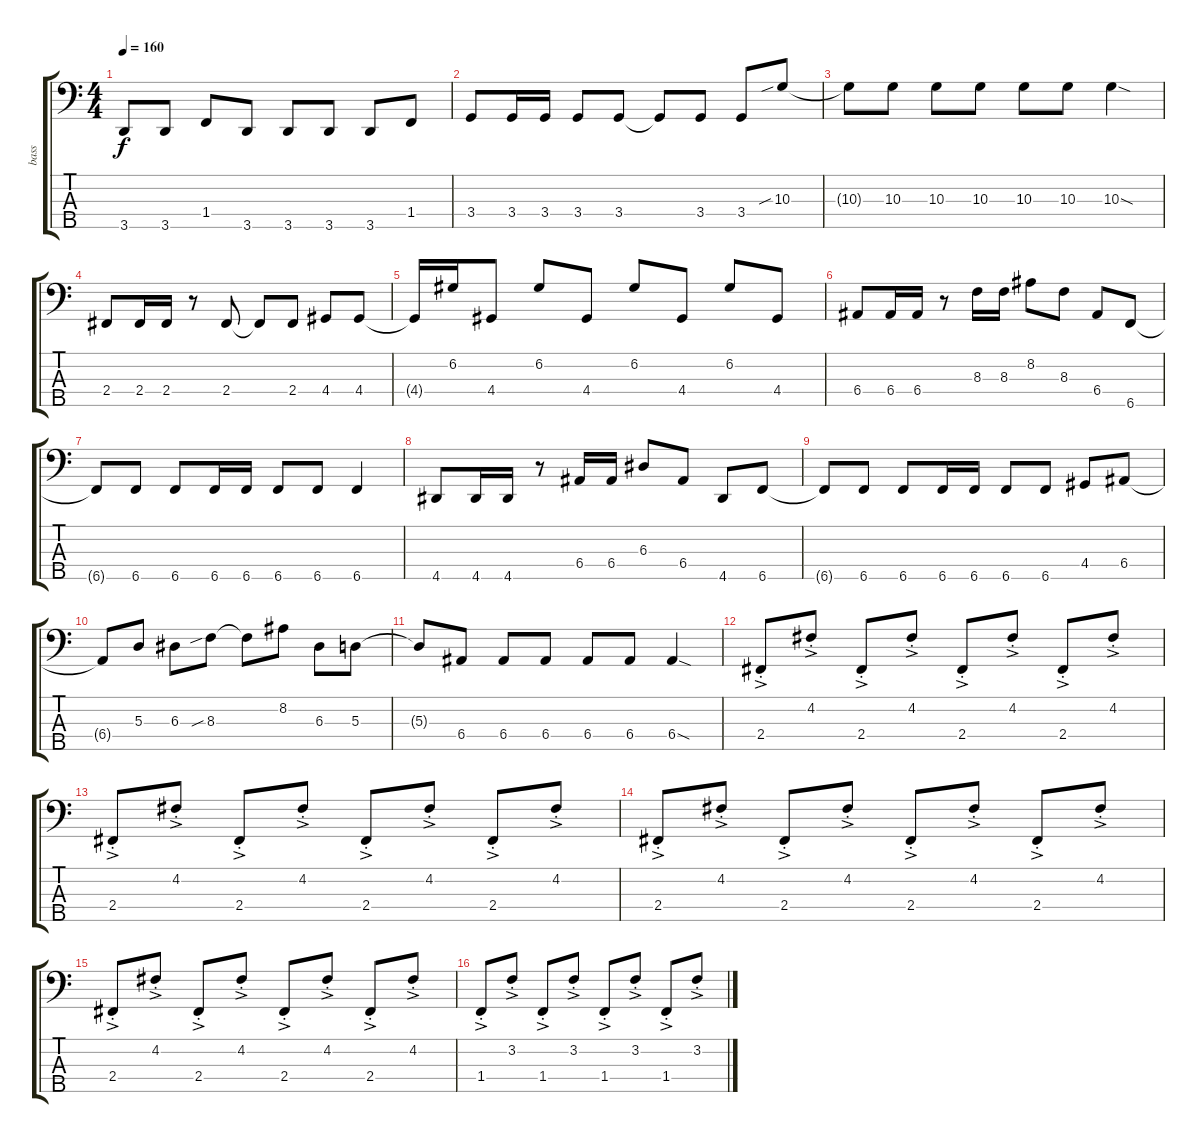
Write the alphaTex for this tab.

\track ("bass" "bass") {instrument electricbassfinger}
\staff {score tabs}
\tuning (G2 D2 A1 E1 B0) {hide}
\ts (4 4)
\tempo 160
\clef f4
\ks c
3.5{t}.8{dy f} 3.5.8 1.4.8 3.5.8 3.5.8 3.5.8 3.5.8 1.4.8 |
3.4.8 3.4.16 3.4.16 3.4.8 3.4.8 3.4{t}.8 3.4.8 3.4.8 10.3{sib}.8 |
10.3{t}.8 10.3.8 10.3.8 10.3.8 10.3.8 10.3.8 10.3{sod}.4 |
2.4.8 2.4.16 2.4.16 r.8 2.4.8 2.4{t}.8 2.4.8 4.4.8 4.4.8 |
4.4{t}.16 6.2.16 4.4.8 6.2.8 4.4.8 6.2.8 4.4.8 6.2.8 4.4.8 |
6.4.8 6.4.16 6.4.16 r.8 8.3.16 8.3.16 8.2.8 8.3.8 6.4.8 6.5.8 |
6.5{t}.8 6.5.8 6.5.8 6.5.16 6.5.16 6.5.8 6.5.8 6.5.4 |
4.5.8 4.5.16 4.5.16 r.8 6.4.16 6.4.16 6.3.8 6.4.8 4.5.8 6.5.8 |
6.5{t}.8 6.5.8 6.5.8 6.5.16 6.5.16 6.5.8 6.5.8 4.4.8 6.4.8 |
6.4{t}.8 5.3.8 6.3.8 8.3{sib}.8 8.3{t}.8 8.2.8 6.3.8 5.3.8 |
5.3{t}.8 6.4.8 6.4.8 6.4.8 6.4.8 6.4.8 6.4{sod}.4 |
2.4{ac st}.8 4.2{ac st}.8 2.4{ac st}.8 4.2{ac st}.8 2.4{ac st}.8 4.2{ac st}.8 2.4{ac st}.8 4.2{ac st}.8 |
2.4{ac st}.8 4.2{ac st}.8 2.4{ac st}.8 4.2{ac st}.8 2.4{ac st}.8 4.2{ac st}.8 2.4{ac st}.8 4.2{ac st}.8 |
2.4{ac st}.8 4.2{ac st}.8 2.4{ac st}.8 4.2{ac st}.8 2.4{ac st}.8 4.2{ac st}.8 2.4{ac st}.8 4.2{ac st}.8 |
2.4{ac st}.8 4.2{ac st}.8 2.4{ac st}.8 4.2{ac st}.8 2.4{ac st}.8 4.2{ac st}.8 2.4{ac st}.8 4.2{ac st}.8 |
1.4{ac st}.8 3.2{ac st}.8 1.4{ac st}.8 3.2{ac st}.8 1.4{ac st}.8 3.2{ac st}.8 1.4{ac st}.8 3.2{ac st}.8
